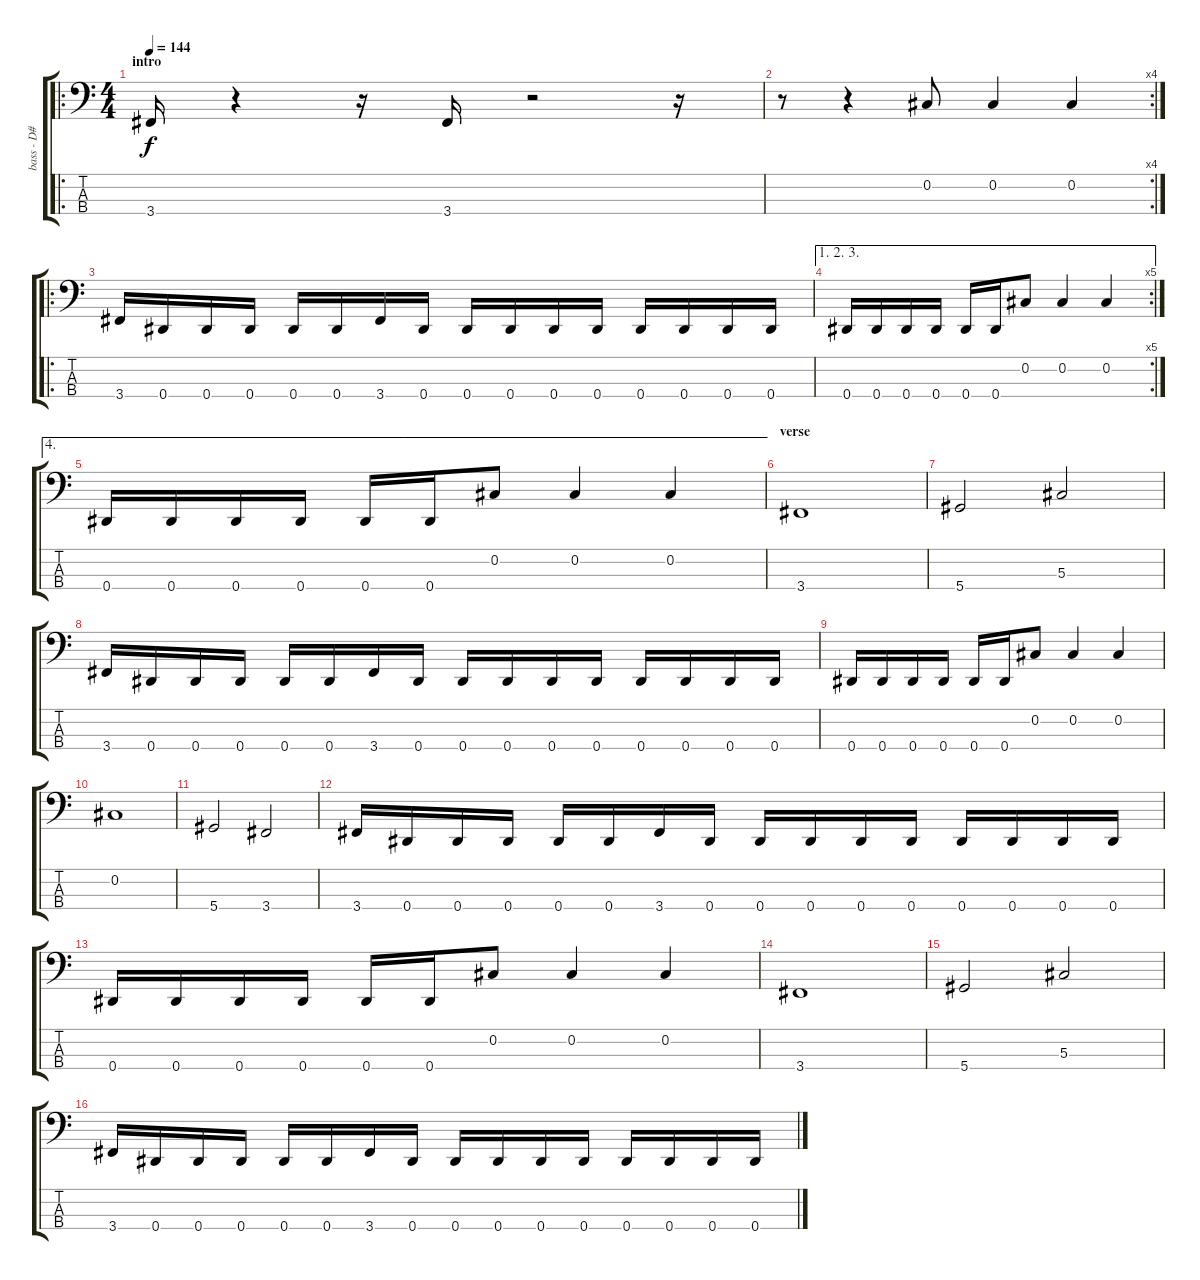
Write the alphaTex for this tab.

\track ("bass - D#" "bass - D#") {instrument electricbasspick}
\staff {score tabs}
\tuning (Gb2 Db2 Ab1 Eb1) {hide}
\ro
\ts (4 4)
\section ("" "intro")
\tempo 144
\clef f4
\ks c
3.4.16{dy f instrument electricbasspick} r.4 r.16 3.4.16 r.2 r.16 |
\rc 4
r.8 r.4 0.2.8 0.2.4 0.2.4 |
\ro
3.4.16 0.4.16 0.4.16 0.4.16 0.4.16 0.4.16 3.4.16 0.4.16 0.4.16 0.4.16 0.4.16 0.4.16 0.4.16 0.4.16 0.4.16 0.4.16 |
\ae (1 2 3)
\rc 5
0.4.16 0.4.16 0.4.16 0.4.16 0.4.16 0.4.16 0.2.8 0.2.4 0.2.4 |
\ae 4
0.4.16 0.4.16 0.4.16 0.4.16 0.4.16 0.4.16 0.2.8 0.2.4 0.2.4 |
\section ("" "verse")
3.4.1 |
5.4.2 5.3.2 |
3.4.16 0.4.16 0.4.16 0.4.16 0.4.16 0.4.16 3.4.16 0.4.16 0.4.16 0.4.16 0.4.16 0.4.16 0.4.16 0.4.16 0.4.16 0.4.16 |
0.4.16 0.4.16 0.4.16 0.4.16 0.4.16 0.4.16 0.2.8 0.2.4 0.2.4 |
0.2.1 |
5.4.2 3.4.2 |
3.4.16 0.4.16 0.4.16 0.4.16 0.4.16 0.4.16 3.4.16 0.4.16 0.4.16 0.4.16 0.4.16 0.4.16 0.4.16 0.4.16 0.4.16 0.4.16 |
0.4.16 0.4.16 0.4.16 0.4.16 0.4.16 0.4.16 0.2.8 0.2.4 0.2.4 |
3.4.1 |
5.4.2 5.3.2 |
3.4.16 0.4.16 0.4.16 0.4.16 0.4.16 0.4.16 3.4.16 0.4.16 0.4.16 0.4.16 0.4.16 0.4.16 0.4.16 0.4.16 0.4.16 0.4.16
